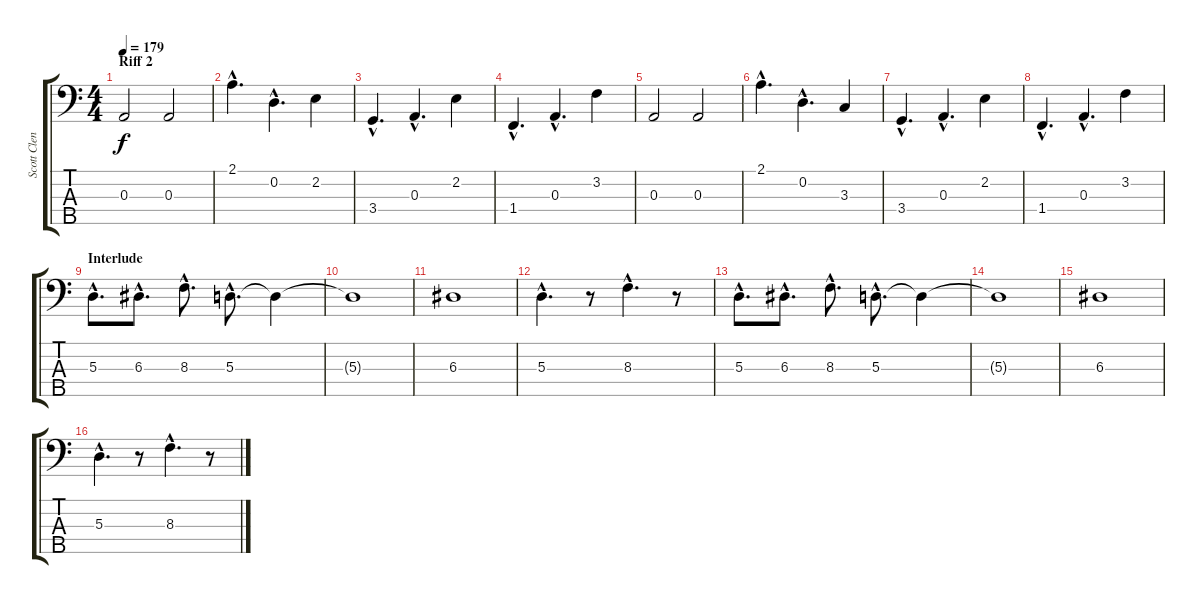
\track ("Scott Clendenin" "Scott Clen") {instrument electricbassfinger}
\staff {score tabs}
\tuning (G2 D2 A1 E1 B0) {hide}
\ts (4 4)
\section ("" "Riff 2")
\tempo 179
\clef f4
\ks c
0.3.2{dy f} 0.3.2 |
2.1{hac}.4{d} 0.2{hac}.4{d} 2.2.4 |
3.4{hac}.4{d} 0.3{hac}.4{d} 2.2.4 |
1.4{hac}.4{d} 0.3{hac}.4{d} 3.2.4 |
0.3.2 0.3.2 |
2.1{hac}.4{d} 0.2{hac}.4{d} 3.3.4 |
3.4{hac}.4{d} 0.3{hac}.4{d} 2.2.4 |
1.4{hac}.4{d} 0.3{hac}.4{d} 3.2.4 |
\section ("" "Interlude")
5.3{hac}.8{d} 6.3{hac}.8{d} 8.3{hac}.8{d} 5.3{hac}.8{d} 5.3{t}.4 |
5.3{t}.1 |
6.3.1 |
5.3{hac}.4{d} r.8 8.3{hac}.4{d} r.8 |
5.3{hac}.8{d} 6.3{hac}.8{d} 8.3{hac}.8{d} 5.3{hac}.8{d} 5.3{t}.4 |
5.3{t}.1 |
6.3.1 |
5.3{hac}.4{d} r.8 8.3{hac}.4{d} r.8
